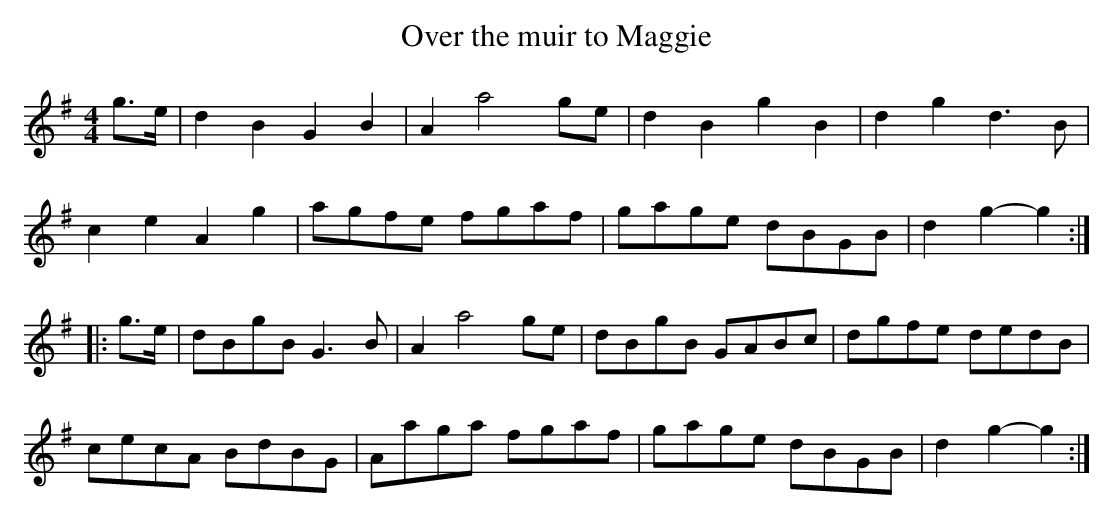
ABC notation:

X:1
T:Over the muir to Maggie
M:4/4
L:1/8
K:G
g>e|d2B2 G2B2 | A2a4ge | d2B2g2B2 | d2g2d3B |
c2e2A2g2 | agfe fgaf |gage dBGB | d2g2-g2 :|
|:g>e|dBgB G3B | A2a4ge | dBgB GABc | dgfe dedB |
cecA BdBG | Aaga fgaf | gage dBGB | d2g2-g2:|
